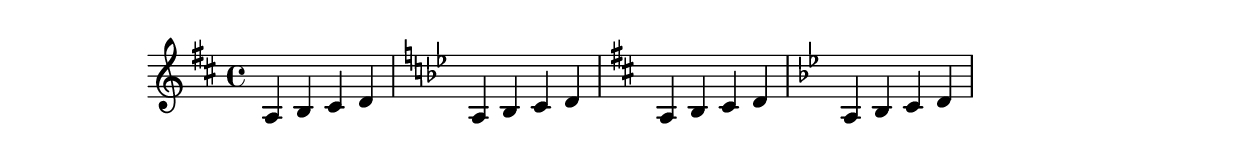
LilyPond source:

%% DO NOT EDIT this file manually; it is automatically
%% generated from LSR http://lsr.dsi.unimi.it
%% Make any changes in LSR itself, or in Documentation/snippets/new/ ,
%% and then run scripts/auxiliar/makelsr.py
%%
%% This file is in the public domain.
\version "2.12.2"

\header {
  lsrtags = "pitches"

%% Translation of GIT committish: 91eeed36c877fe625d957437d22081721c8c6345
doctitlees = "Evitar que se impriman becuadros cuando cambia la armadura"

texidoces = "

Cuando cambia la armadura de la tonalidad, se imprimen becuadros
automáticamente para cancelar las alteraciones de las armaduras
anteriores.  Esto se puede evitar estableciendo al valor @qq{falso} la
propiedad @code{printKeyCancellation} del contexto @code{Staff}.

"


%% Translation of GIT committish: 0a868be38a775ecb1ef935b079000cebbc64de40
doctitlede = "Auflösungzeichen nicht setzen wenn die Tonart wechselt"

texidocde = "
Wenn die Tonart wechselt, werden automatisch Auflösungszeichen ausgegeben,
um Versetzungszeichen der vorherigen Tonart aufzulösen.  Das kann
verhindert werden, indem die @code{printKeyCancellation}-Eigenschaft
im @code{Staff}-Kontext auf \"false\" gesetzt wird.
"

%% Translation of GIT committish: 4ab2514496ac3d88a9f3121a76f890c97cedcf4e
  texidocfr = "
Après un changement de tonalité, un bécarre est imprimé pour annuler
toute altération précédente.  Ceci peut être supprimé en réglant à
@code{\"false\"} la propriété @code{printKeyCancellation} du contexte
@code{Staff}.

"

  doctitlefr = "Suppression des bécarres superflus après un changement de
tonalité"

  texidoc = "
When the key signature changes, natural signs are automatically printed
to cancel any accidentals from previous key signatures.  This may be
prevented by setting to @code{f} the @code{printKeyCancellation}
property in the @code{Staff} context.

"
  doctitle = "Preventing natural signs from being printed when the key signature changes"
} % begin verbatim

\relative c' {
  \key d \major
  a4 b cis d
  \key g \minor
  a4 bes c d
  \set Staff.printKeyCancellation = ##f
  \key d \major
  a4 b cis d
  \key g \minor
  a4 bes c d
}

